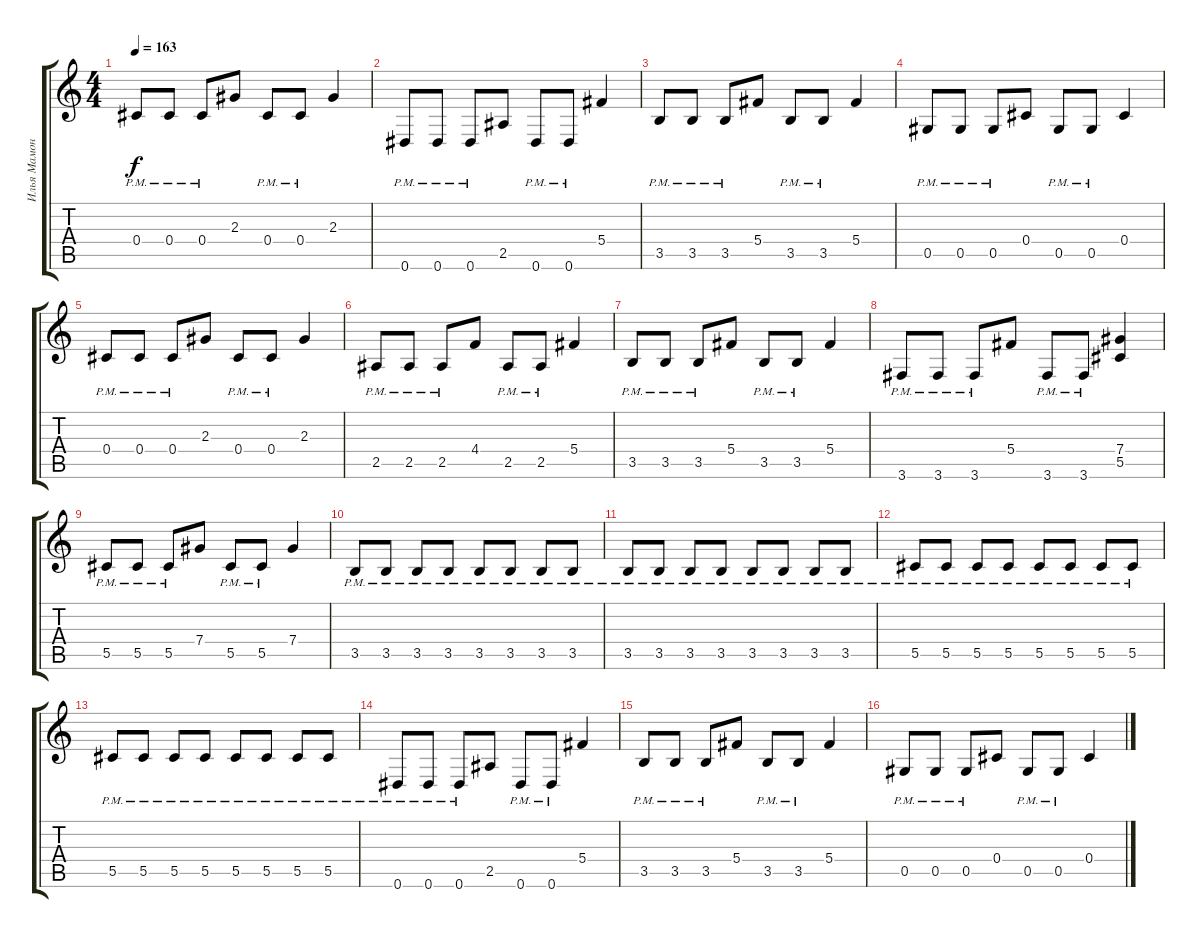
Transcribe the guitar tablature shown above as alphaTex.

\track ("Илья Мамонтов" "Илья Мамон") {instrument distortionguitar}
\staff {score tabs}
\tuning (Eb4 Bb3 Gb3 Db3 Ab2 Eb2) {hide}
\ts (4 4)
\tempo 163
\clef g2
\ks c
0.4{pm}.8{dy f} 0.4{pm}.8 0.4{pm}.8 2.3.8 0.4{pm}.8 0.4{pm}.8 2.3.4 |
0.6{pm}.8 0.6{pm}.8 0.6{pm}.8 2.5.8 0.6{pm}.8 0.6{pm}.8 5.4.4 |
3.5{pm}.8 3.5{pm}.8 3.5{pm}.8 5.4.8 3.5{pm}.8 3.5{pm}.8 5.4.4 |
0.5{pm}.8 0.5{pm}.8 0.5{pm}.8 0.4.8 0.5{pm}.8 0.5{pm}.8 0.4.4 |
0.4{pm}.8 0.4{pm}.8 0.4{pm}.8 2.3.8 0.4{pm}.8 0.4{pm}.8 2.3.4 |
2.5{pm}.8 2.5{pm}.8 2.5{pm}.8 4.4.8 2.5{pm}.8 2.5{pm}.8 5.4.4 |
3.5{pm}.8 3.5{pm}.8 3.5{pm}.8 5.4.8 3.5{pm}.8 3.5{pm}.8 5.4.4 |
3.6{pm}.8 3.6{pm}.8 3.6{pm}.8 5.4.8 3.6{pm}.8 3.6{pm}.8 (7.4 5.5).4 |
5.5{pm}.8 5.5{pm}.8 5.5{pm}.8 7.4.8 5.5{pm}.8 5.5{pm}.8 7.4.4 |
3.5{pm}.8 3.5{pm}.8 3.5{pm}.8 3.5{pm}.8 3.5{pm}.8 3.5{pm}.8 3.5{pm}.8 3.5{pm}.8 |
3.5{pm}.8 3.5{pm}.8 3.5{pm}.8 3.5{pm}.8 3.5{pm}.8 3.5{pm}.8 3.5{pm}.8 3.5{pm}.8 |
5.5{pm}.8 5.5{pm}.8 5.5{pm}.8 5.5{pm}.8 5.5{pm}.8 5.5{pm}.8 5.5{pm}.8 5.5{pm}.8 |
5.5{pm}.8 5.5{pm}.8 5.5{pm}.8 5.5{pm}.8 5.5{pm}.8 5.5{pm}.8 5.5{pm}.8 5.5{pm}.8 |
0.6{pm}.8 0.6{pm}.8 0.6{pm}.8 2.5.8 0.6{pm}.8 0.6{pm}.8 5.4.4 |
3.5{pm}.8 3.5{pm}.8 3.5{pm}.8 5.4.8 3.5{pm}.8 3.5{pm}.8 5.4.4 |
0.5{pm}.8 0.5{pm}.8 0.5{pm}.8 0.4.8 0.5{pm}.8 0.5{pm}.8 0.4.4
